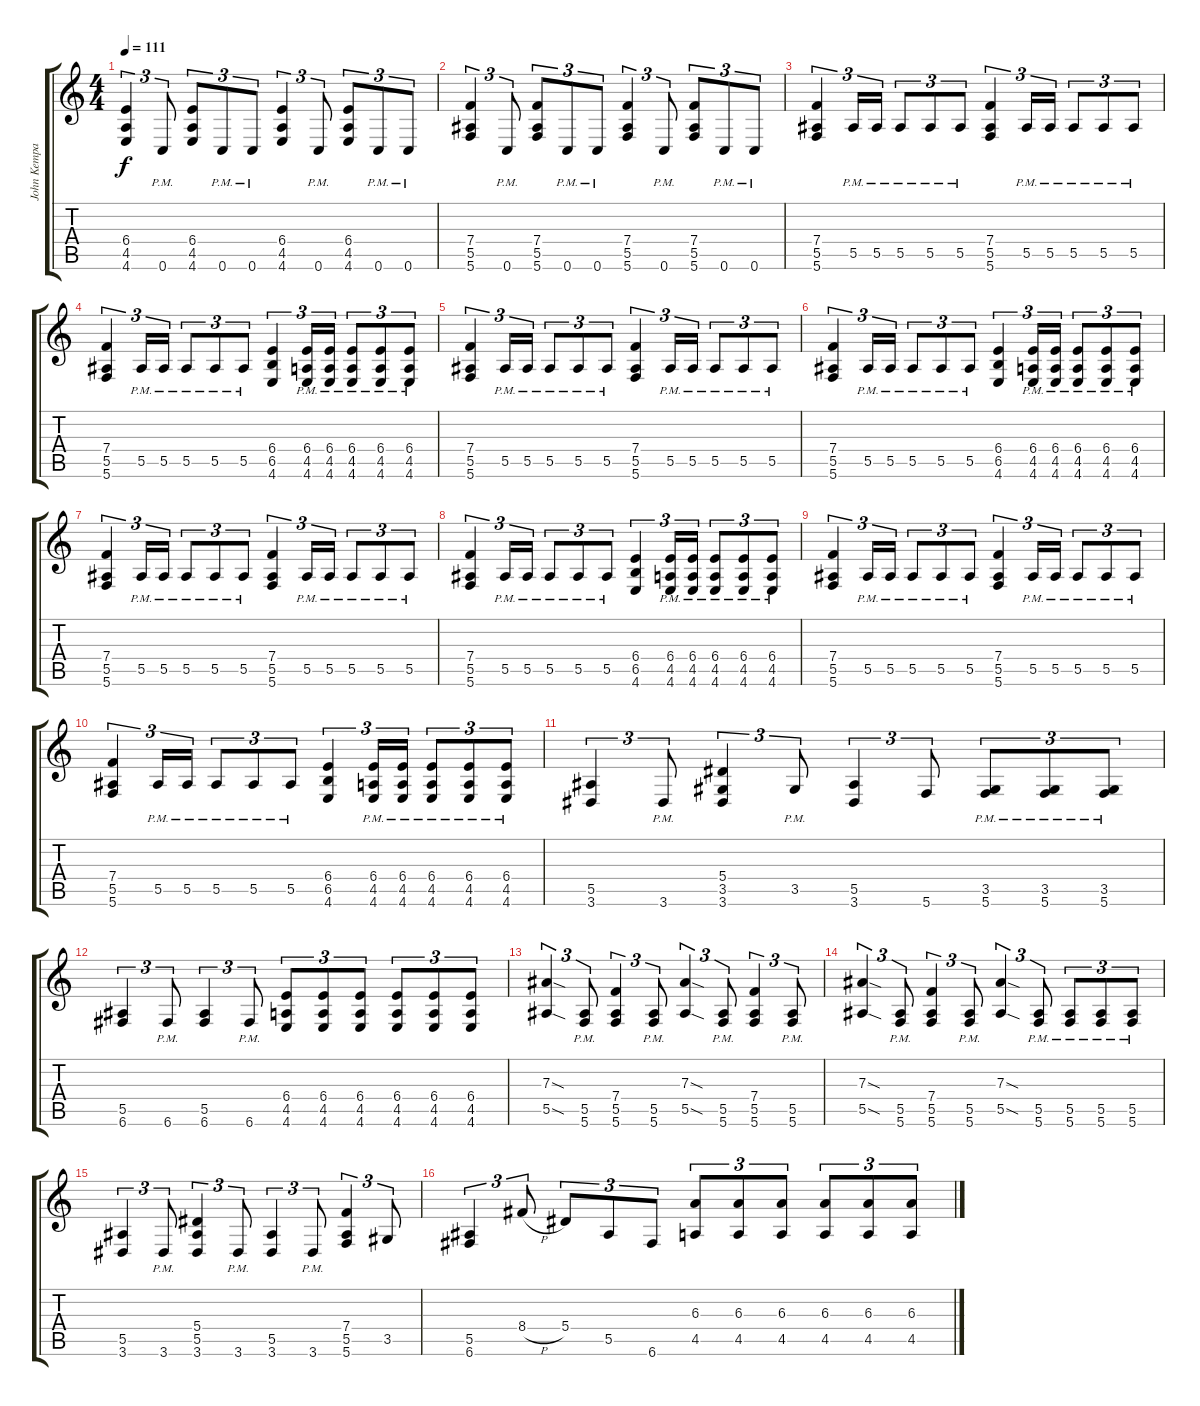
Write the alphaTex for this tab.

\track ("John Kempainen (Rhythm Guitar)" "John Kempa") {instrument distortionguitar}
\staff {score tabs}
\tuning (C4 G3 Eb3 Bb2 F2 C2) {hide}
\ts (4 4)
\tempo 111
\clef g2
\ks c
(6.4 4.5 4.6).4{tu (3 2) dy f} 0.6{pm}.8{tu (3 2)} (6.4 4.5 4.6).8{tu (3 2)} 0.6{pm}.8{tu (3 2)} 0.6{pm}.8{tu (3 2)} (6.4 4.5 4.6).4{tu (3 2)} 0.6{pm}.8{tu (3 2)} (6.4 4.5 4.6).8{tu (3 2)} 0.6{pm}.8{tu (3 2)} 0.6{pm}.8{tu (3 2)} |
(7.4 5.5 5.6).4{tu (3 2)} 0.6{pm}.8{tu (3 2)} (7.4 5.5 5.6).8{tu (3 2)} 0.6{pm}.8{tu (3 2)} 0.6{pm}.8{tu (3 2)} (7.4 5.5 5.6).4{tu (3 2)} 0.6{pm}.8{tu (3 2)} (7.4 5.5 5.6).8{tu (3 2)} 0.6{pm}.8{tu (3 2)} 0.6{pm}.8{tu (3 2)} |
(7.4 5.5 5.6).4{tu (3 2)} 5.5{pm}.16{tu (3 2)} 5.5{pm}.16{tu (3 2)} 5.5{pm}.8{tu (3 2)} 5.5{pm}.8{tu (3 2)} 5.5{pm}.8{tu (3 2)} (7.4 5.5 5.6).4{tu (3 2)} 5.5{pm}.16{tu (3 2)} 5.5{pm}.16{tu (3 2)} 5.5{pm}.8{tu (3 2)} 5.5{pm}.8{tu (3 2)} 5.5{pm}.8{tu (3 2)} |
(7.4 5.5 5.6).4{tu (3 2)} 5.5{pm}.16{tu (3 2)} 5.5{pm}.16{tu (3 2)} 5.5{pm}.8{tu (3 2)} 5.5{pm}.8{tu (3 2)} 5.5{pm}.8{tu (3 2)} (6.4 6.5 4.6).4{tu (3 2)} (6.4{pm} 4.5{pm} 4.6{pm}).16{tu (3 2)} (6.4{pm} 4.5{pm} 4.6{pm}).16{tu (3 2)} (6.4{pm} 4.5{pm} 4.6{pm}).8{tu (3 2)} (6.4{pm} 4.5{pm} 4.6{pm}).8{tu (3 2)} (6.4{pm} 4.5{pm} 4.6{pm}).8{tu (3 2)} |
(7.4 5.5 5.6).4{tu (3 2)} 5.5{pm}.16{tu (3 2)} 5.5{pm}.16{tu (3 2)} 5.5{pm}.8{tu (3 2)} 5.5{pm}.8{tu (3 2)} 5.5{pm}.8{tu (3 2)} (7.4 5.5 5.6).4{tu (3 2)} 5.5{pm}.16{tu (3 2)} 5.5{pm}.16{tu (3 2)} 5.5{pm}.8{tu (3 2)} 5.5{pm}.8{tu (3 2)} 5.5{pm}.8{tu (3 2)} |
(7.4 5.5 5.6).4{tu (3 2)} 5.5{pm}.16{tu (3 2)} 5.5{pm}.16{tu (3 2)} 5.5{pm}.8{tu (3 2)} 5.5{pm}.8{tu (3 2)} 5.5{pm}.8{tu (3 2)} (6.4 6.5 4.6).4{tu (3 2)} (6.4{pm} 4.5{pm} 4.6{pm}).16{tu (3 2)} (6.4{pm} 4.5{pm} 4.6{pm}).16{tu (3 2)} (6.4{pm} 4.5{pm} 4.6{pm}).8{tu (3 2)} (6.4{pm} 4.5{pm} 4.6{pm}).8{tu (3 2)} (6.4{pm} 4.5{pm} 4.6{pm}).8{tu (3 2)} |
(7.4 5.5 5.6).4{tu (3 2)} 5.5{pm}.16{tu (3 2)} 5.5{pm}.16{tu (3 2)} 5.5{pm}.8{tu (3 2)} 5.5{pm}.8{tu (3 2)} 5.5{pm}.8{tu (3 2)} (7.4 5.5 5.6).4{tu (3 2)} 5.5{pm}.16{tu (3 2)} 5.5{pm}.16{tu (3 2)} 5.5{pm}.8{tu (3 2)} 5.5{pm}.8{tu (3 2)} 5.5{pm}.8{tu (3 2)} |
(7.4 5.5 5.6).4{tu (3 2)} 5.5{pm}.16{tu (3 2)} 5.5{pm}.16{tu (3 2)} 5.5{pm}.8{tu (3 2)} 5.5{pm}.8{tu (3 2)} 5.5{pm}.8{tu (3 2)} (6.4 6.5 4.6).4{tu (3 2)} (6.4{pm} 4.5{pm} 4.6{pm}).16{tu (3 2)} (6.4{pm} 4.5{pm} 4.6{pm}).16{tu (3 2)} (6.4{pm} 4.5{pm} 4.6{pm}).8{tu (3 2)} (6.4{pm} 4.5{pm} 4.6{pm}).8{tu (3 2)} (6.4{pm} 4.5{pm} 4.6{pm}).8{tu (3 2)} |
(7.4 5.5 5.6).4{tu (3 2)} 5.5{pm}.16{tu (3 2)} 5.5{pm}.16{tu (3 2)} 5.5{pm}.8{tu (3 2)} 5.5{pm}.8{tu (3 2)} 5.5{pm}.8{tu (3 2)} (7.4 5.5 5.6).4{tu (3 2)} 5.5{pm}.16{tu (3 2)} 5.5{pm}.16{tu (3 2)} 5.5{pm}.8{tu (3 2)} 5.5{pm}.8{tu (3 2)} 5.5{pm}.8{tu (3 2)} |
(7.4 5.5 5.6).4{tu (3 2)} 5.5{pm}.16{tu (3 2)} 5.5{pm}.16{tu (3 2)} 5.5{pm}.8{tu (3 2)} 5.5{pm}.8{tu (3 2)} 5.5{pm}.8{tu (3 2)} (6.4 6.5 4.6).4{tu (3 2)} (6.4{pm} 4.5{pm} 4.6{pm}).16{tu (3 2)} (6.4{pm} 4.5{pm} 4.6{pm}).16{tu (3 2)} (6.4{pm} 4.5{pm} 4.6{pm}).8{tu (3 2)} (6.4{pm} 4.5{pm} 4.6{pm}).8{tu (3 2)} (6.4{pm} 4.5{pm} 4.6{pm}).8{tu (3 2)} |
(5.5 3.6).4{tu (3 2)} 3.6{pm}.8{tu (3 2)} (5.4 3.5 3.6).4{tu (3 2)} 3.5{pm}.8{tu (3 2)} (5.5 3.6).4{tu (3 2)} 5.6.8{tu (3 2)} (3.5{pm} 5.6{pm}).8{tu (3 2)} (3.5{pm} 5.6{pm}).8{tu (3 2)} (3.5{pm} 5.6{pm}).8{tu (3 2)} |
(5.5 6.6).4{tu (3 2)} 6.6{pm}.8{tu (3 2)} (5.5 6.6).4{tu (3 2)} 6.6{pm}.8{tu (3 2)} (6.4 4.5 4.6).8{tu (3 2)} (6.4 4.5 4.6).8{tu (3 2)} (6.4 4.5 4.6).8{tu (3 2)} (6.4 4.5 4.6).8{tu (3 2)} (6.4 4.5 4.6).8{tu (3 2)} (6.4 4.5 4.6).8{tu (3 2)} |
(7.3{sod} 5.5{sod}).4{tu (3 2)} (5.5{pm} 5.6{pm}).8{tu (3 2)} (7.4 5.5 5.6).4{tu (3 2)} (5.5{pm} 5.6{pm}).8{tu (3 2)} (7.3{sod} 5.5{sod}).4{tu (3 2)} (5.5{pm} 5.6{pm}).8{tu (3 2)} (7.4 5.5 5.6).4{tu (3 2)} (5.5{pm} 5.6{pm}).8{tu (3 2)} |
(7.3{sod} 5.5{sod}).4{tu (3 2)} (5.5{pm} 5.6{pm}).8{tu (3 2)} (7.4 5.5 5.6).4{tu (3 2)} (5.5{pm} 5.6{pm}).8{tu (3 2)} (7.3{sod} 5.5{sod}).4{tu (3 2)} (5.5{pm} 5.6{pm}).8{tu (3 2)} (5.5{pm} 5.6{pm}).8{tu (3 2)} (5.5{pm} 5.6{pm}).8{tu (3 2)} (5.5{pm} 5.6{pm}).8{tu (3 2)} |
(5.5 3.6).4{tu (3 2)} 3.6{pm}.8{tu (3 2)} (5.4 5.5 3.6).4{tu (3 2)} 3.6{pm}.8{tu (3 2)} (5.5 3.6).4{tu (3 2)} 3.6{pm}.8{tu (3 2)} (7.4 5.5 5.6).4{tu (3 2)} 3.5.8{tu (3 2)} |
(5.5 6.6).4{tu (3 2)} 8.4{h}.8{tu (3 2)} 5.4.8{tu (3 2)} 5.5.8{tu (3 2)} 6.6.8{tu (3 2)} (6.3 4.5).8{tu (3 2)} (6.3 4.5).8{tu (3 2)} (6.3 4.5).8{tu (3 2)} (6.3 4.5).8{tu (3 2)} (6.3 4.5).8{tu (3 2)} (6.3 4.5).8{tu (3 2)}
